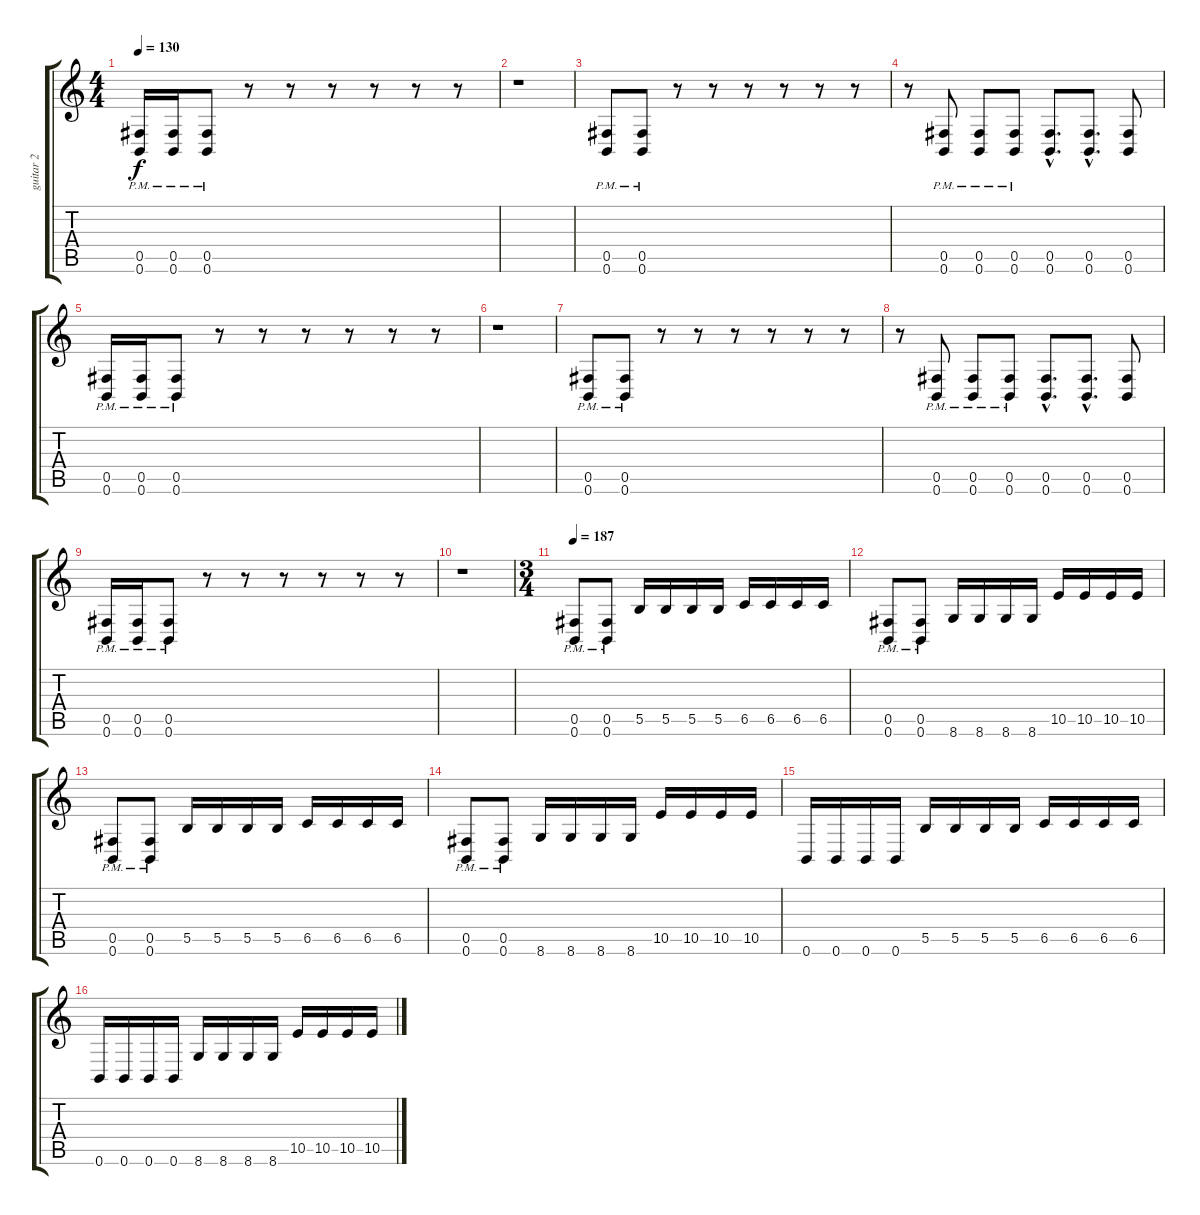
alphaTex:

\track ("guitar 2" "guitar 2") {instrument overdrivenguitar}
\staff {score tabs}
\tuning (Db4 Ab3 E3 B2 Gb2 B1) {hide}
\ts (4 4)
\tempo 130
\clef g2
\ks c
(0.5{pm} 0.6{pm}).16{dy f} (0.5{pm} 0.6{pm}).16 (0.5{pm} 0.6{pm}).8 r.8 r.8 r.8 r.8 r.8 r.8 |
r.1 |
(0.5{pm} 0.6{pm}).8 (0.5{pm} 0.6{pm}).8 r.8 r.8 r.8 r.8 r.8 r.8 |
r.8 (0.5{pm} 0.6{pm}).8 (0.5{pm} 0.6{pm}).8 (0.5{pm} 0.6{pm}).8 (0.5{hac} 0.6{hac}).8{d} (0.5{hac} 0.6{hac}).8{d} (0.5 0.6).8 |
(0.5{pm} 0.6{pm}).16 (0.5{pm} 0.6{pm}).16 (0.5{pm} 0.6{pm}).8 r.8 r.8 r.8 r.8 r.8 r.8 |
r.1 |
(0.5{pm} 0.6{pm}).8 (0.5{pm} 0.6{pm}).8 r.8 r.8 r.8 r.8 r.8 r.8 |
r.8 (0.5{pm} 0.6{pm}).8 (0.5{pm} 0.6{pm}).8 (0.5{pm} 0.6{pm}).8 (0.5{hac} 0.6{hac}).8{d} (0.5{hac} 0.6{hac}).8{d} (0.5 0.6).8 |
(0.5{pm} 0.6{pm}).16 (0.5{pm} 0.6{pm}).16 (0.5{pm} 0.6{pm}).8 r.8 r.8 r.8 r.8 r.8 r.8 |
r.1 |
\ts (3 4)
\tempo 187
(0.5{pm} 0.6{pm}).8 (0.5{pm} 0.6).8 5.5.16 5.5.16 5.5.16 5.5.16 6.5.16 6.5.16 6.5.16 6.5.16 |
(0.5{pm} 0.6{pm}).8 (0.5{pm} 0.6{pm}).8 8.6.16 8.6.16 8.6.16 8.6.16 10.5.16 10.5.16 10.5.16 10.5.16 |
(0.5{pm} 0.6{pm}).8 (0.5{pm} 0.6{pm}).8 5.5.16 5.5.16 5.5.16 5.5.16 6.5.16 6.5.16 6.5.16 6.5.16 |
(0.5{pm} 0.6{pm}).8 (0.5{pm} 0.6{pm}).8 8.6.16 8.6.16 8.6.16 8.6.16 10.5.16 10.5.16 10.5.16 10.5.16 |
0.6.16 0.6.16 0.6.16 0.6.16 5.5.16 5.5.16 5.5.16 5.5.16 6.5.16 6.5.16 6.5.16 6.5.16 |
0.6.16 0.6.16 0.6.16 0.6.16 8.6.16 8.6.16 8.6.16 8.6.16 10.5.16 10.5.16 10.5.16 10.5.16
